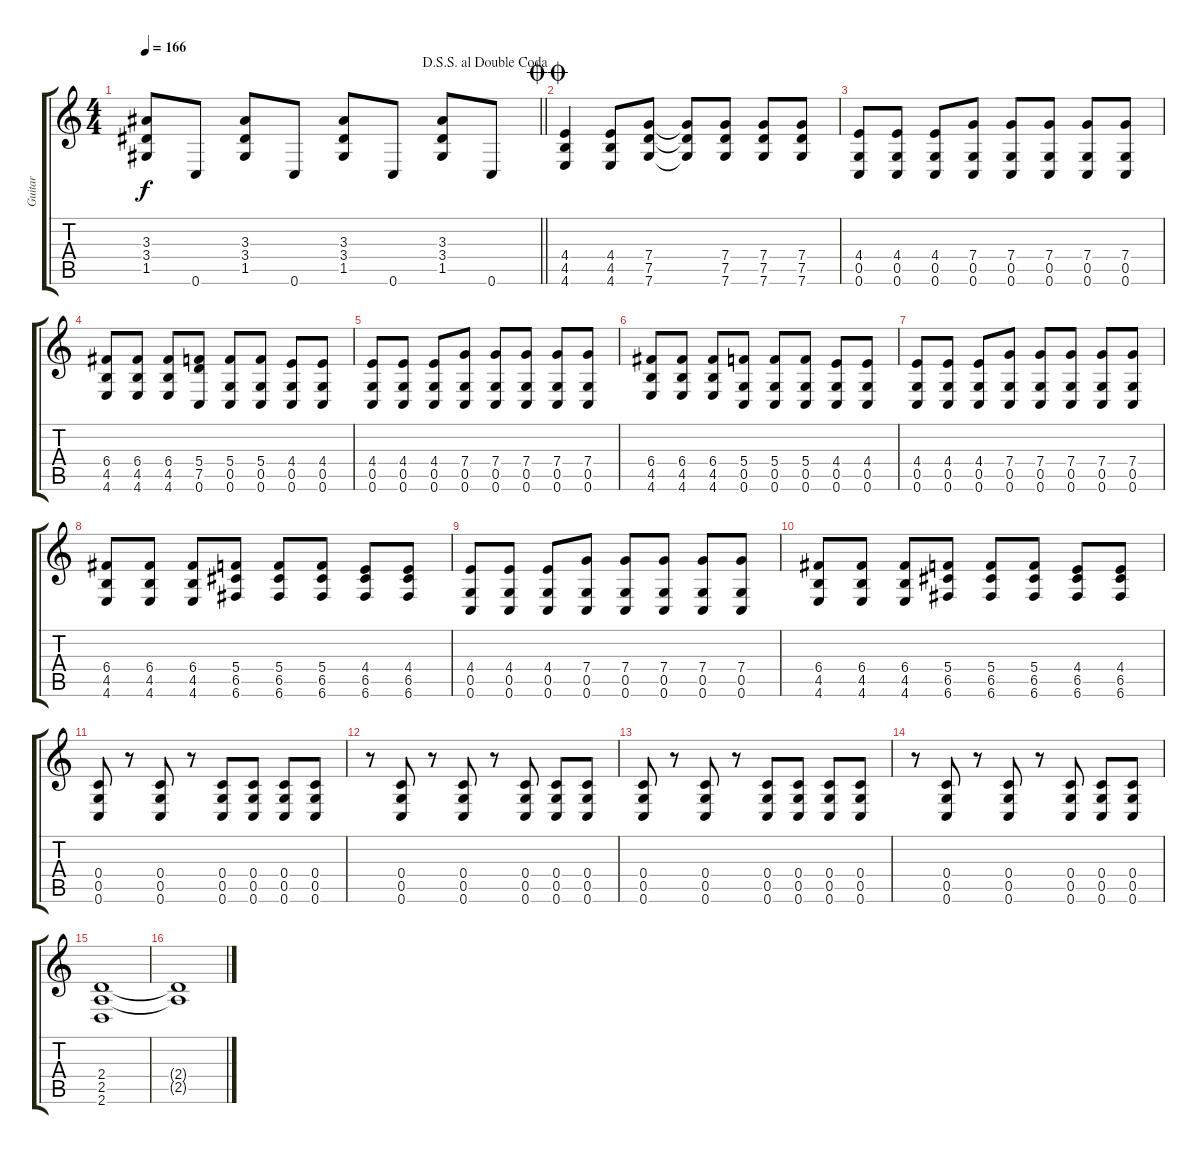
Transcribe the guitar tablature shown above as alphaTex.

\track ("Guitar" "Guitar") {instrument distortionguitar}
\staff {score tabs}
\tuning (E4 C4 G3 C3 G2 C2) {hide}
\ts (4 4)
\jump dalsegnosegnoaldoublecoda
\tempo 166
\clef g2
\barLineRight lightlight
\ks c
(3.3 3.4 1.5).8{dy f} 0.6.8 (3.3 3.4 1.5).8 0.6.8 (3.3 3.4 1.5).8 0.6.8 (3.3 3.4 1.5).8 0.6.8 |
\jump doublecoda
(4.4 4.5 4.6).4 (4.4 4.5 4.6).8 (7.4 7.5 7.6).8 (7.4{t} 7.5{t} 7.6{t}).8 (7.4 7.5 7.6).8 (7.4 7.5 7.6).8 (7.4 7.5 7.6).8 |
(4.4 0.5 0.6).8 (4.4 0.5 0.6).8 (4.4 0.5 0.6).8 (7.4 0.5 0.6).8 (7.4 0.5 0.6).8 (7.4 0.5 0.6).8 (7.4 0.5 0.6).8 (7.4 0.5 0.6).8 |
(6.4 4.5 4.6).8 (6.4 4.5 4.6).8 (6.4 4.5 4.6).8 (5.4 7.5 0.6).8 (5.4 0.5 0.6).8 (5.4 0.5 0.6).8 (4.4 0.5 0.6).8 (4.4 0.5 0.6).8 |
(4.4 0.5 0.6).8 (4.4 0.5 0.6).8 (4.4 0.5 0.6).8 (7.4 0.5 0.6).8 (7.4 0.5 0.6).8 (7.4 0.5 0.6).8 (7.4 0.5 0.6).8 (7.4 0.5 0.6).8 |
(6.4 4.5 4.6).8 (6.4 4.5 4.6).8 (6.4 4.5 4.6).8 (5.4 0.5 0.6).8 (5.4 0.5 0.6).8 (5.4 0.5 0.6).8 (4.4 0.5 0.6).8 (4.4 0.5 0.6).8 |
(4.4 0.5 0.6).8 (4.4 0.5 0.6).8 (4.4 0.5 0.6).8 (7.4 0.5 0.6).8 (7.4 0.5 0.6).8 (7.4 0.5 0.6).8 (7.4 0.5 0.6).8 (7.4 0.5 0.6).8 |
(6.4 4.5 4.6).8 (6.4 4.5 4.6).8 (6.4 4.5 4.6).8 (5.4 6.5 6.6).8 (5.4 6.5 6.6).8 (5.4 6.5 6.6).8 (4.4 6.5 6.6).8 (4.4 6.5 6.6).8 |
(4.4 0.5 0.6).8 (4.4 0.5 0.6).8 (4.4 0.5 0.6).8 (7.4 0.5 0.6).8 (7.4 0.5 0.6).8 (7.4 0.5 0.6).8 (7.4 0.5 0.6).8 (7.4 0.5 0.6).8 |
(6.4 4.5 4.6).8 (6.4 4.5 4.6).8 (6.4 4.5 4.6).8 (5.4 6.5 6.6).8 (5.4 6.5 6.6).8 (5.4 6.5 6.6).8 (4.4 6.5 6.6).8 (4.4 6.5 6.6).8 |
(0.4 0.5 0.6).8 r.8 (0.4 0.5 0.6).8 r.8 (0.4 0.5 0.6).8 (0.4 0.5 0.6).8 (0.4 0.5 0.6).8 (0.4 0.5 0.6).8 |
r.8 (0.4 0.5 0.6).8 r.8 (0.4 0.5 0.6).8 r.8 (0.4 0.5 0.6).8 (0.4 0.5 0.6).8 (0.4 0.5 0.6).8 |
(0.4 0.5 0.6).8 r.8 (0.4 0.5 0.6).8 r.8 (0.4 0.5 0.6).8 (0.4 0.5 0.6).8 (0.4 0.5 0.6).8 (0.4 0.5 0.6).8 |
r.8 (0.4 0.5 0.6).8 r.8 (0.4 0.5 0.6).8 r.8 (0.4 0.5 0.6).8 (0.4 0.5 0.6).8 (0.4 0.5 0.6).8 |
(2.4 2.5 2.6).1 |
(2.4{t} 2.5{t}).1
